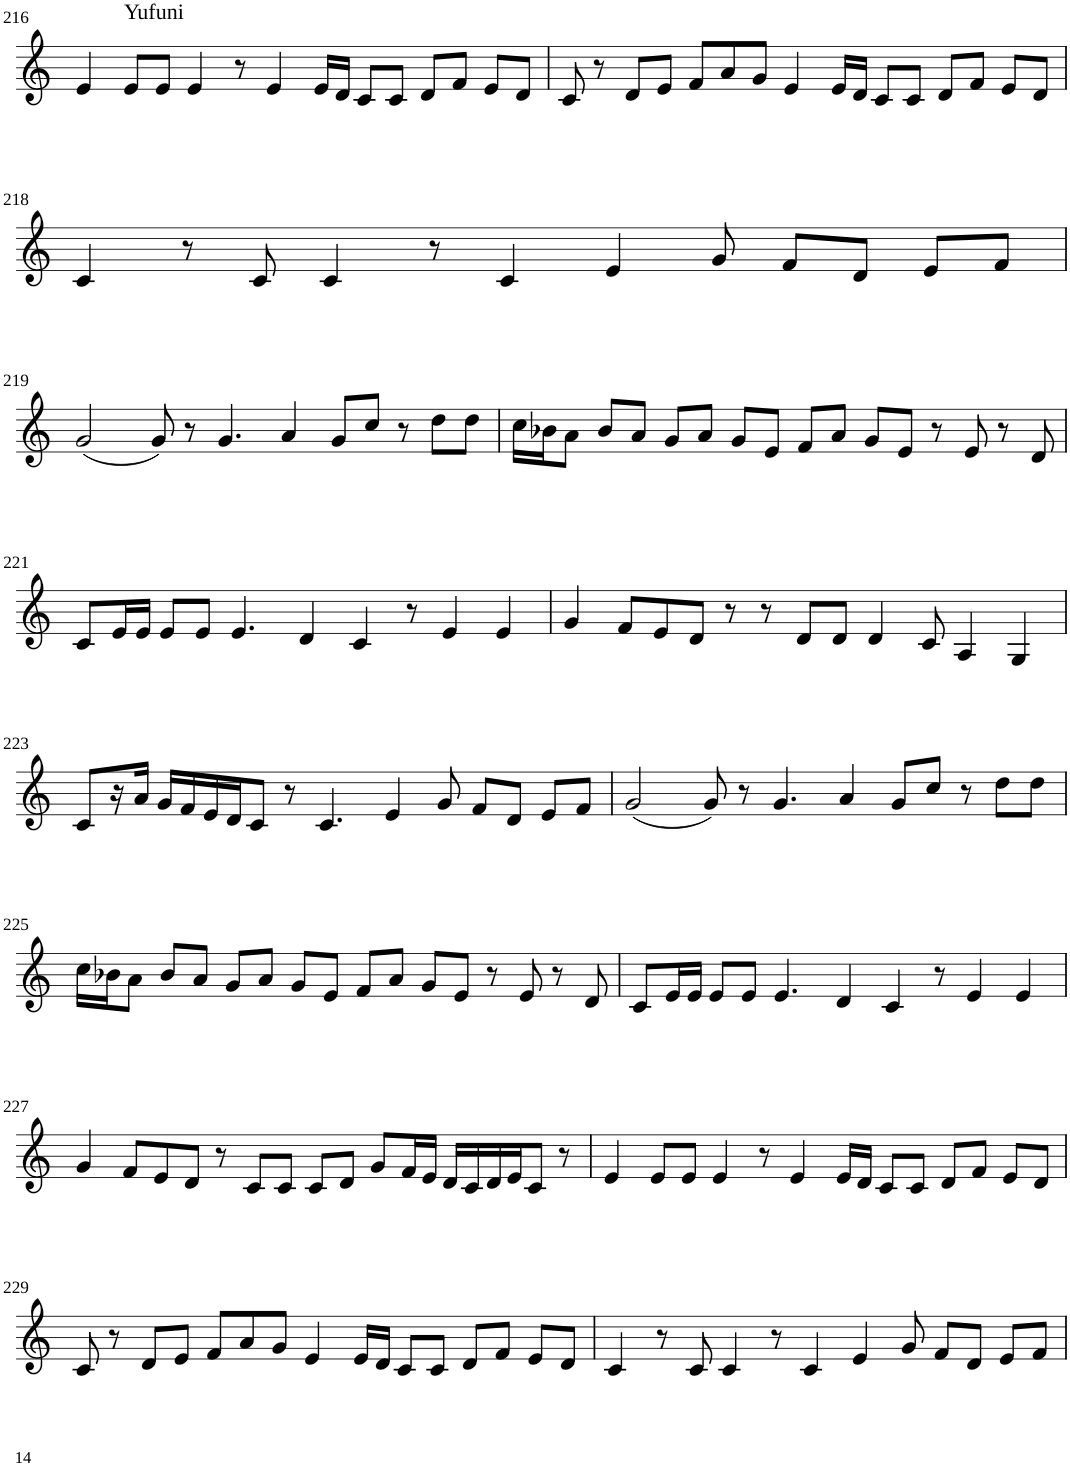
**kern
*part1
*staff1
*I"Violin
!!LO:PB:g=z
*clefG2
*k[]
*M8/4
=216
4e/
!LO:TX:a:t=Yufuni
8e/L
8e/J
4e/
8r
4e/
16e/LL
16d/JJ
8c/L
8c/J
8d/L
8f/J
8e/L
8d/J
=217
8c/
8r
8d/L
8e/J
8f/L
8a/
8g/J
4e/
16e/LL
16d/JJ
8c/L
8c/J
8d/L
8f/J
8e/L
8d/J
!!LO:LB:g=z
=218
4c/
8r
8c/
4c/
8r
4c/
4e/
8g/
8f/L
8d/J
8e/L
8f/J
!!LO:LB:g=z
=219
(2g/
8g/)
8r
4.g/
4a/
8g/L
8cc/J
8r
8dd\L
8dd\J
=220
16cc\LL
16b-X\J
8a\J
8b-/L
8a/J
8g/L
8a/J
8g/L
8e/J
8f/L
8a/J
8g/L
8e/J
8r
8e/
8r
8d/
!!LO:LB:g=z
=221
8c/L
16e/L
16e/JJ
8e/L
8e/J
4.e/
4d/
4c/
8r
4e/
4e/
=222
4g/
8f/L
8e/
8d/J
8r
8r
8d/L
8d/J
4d/
8c/
4A/
4G/
!!LO:LB:g=z
=223
8c/L
16r
16a/JJ
16g/LL
16f/
16e/
16d/J
8c/J
8r
4.c/
4e/
8g/
8f/L
8d/J
8e/L
8f/J
=224
(2g/
8g/)
8r
4.g/
4a/
8g/L
8cc/J
8r
8dd\L
8dd\J
!!LO:LB:g=z
=225
16cc\LL
16b-X\J
8a\J
8b-/L
8a/J
8g/L
8a/J
8g/L
8e/J
8f/L
8a/J
8g/L
8e/J
8r
8e/
8r
8d/
=226
8c/L
16e/L
16e/JJ
8e/L
8e/J
4.e/
4d/
4c/
8r
4e/
4e/
!!LO:LB:g=z
=227
4g/
8f/L
8e/
8d/J
8r
8c/L
8c/J
8c/L
8d/J
8g/L
16f/L
16e/JJ
16d/LL
16c/
16d/
16e/J
8c/J
8r
=228
4e/
8e/L
8e/J
4e/
8r
4e/
16e/LL
16d/JJ
8c/L
8c/J
8d/L
8f/J
8e/L
8d/J
!!LO:LB:g=z
=229
8c/
8r
8d/L
8e/J
8f/L
8a/
8g/J
4e/
16e/LL
16d/JJ
8c/L
8c/J
8d/L
8f/J
8e/L
8d/J
=230
4c/
8r
8c/
4c/
8r
4c/
4e/
8g/
8f/L
8d/J
8e/L
8f/J
=
*-
